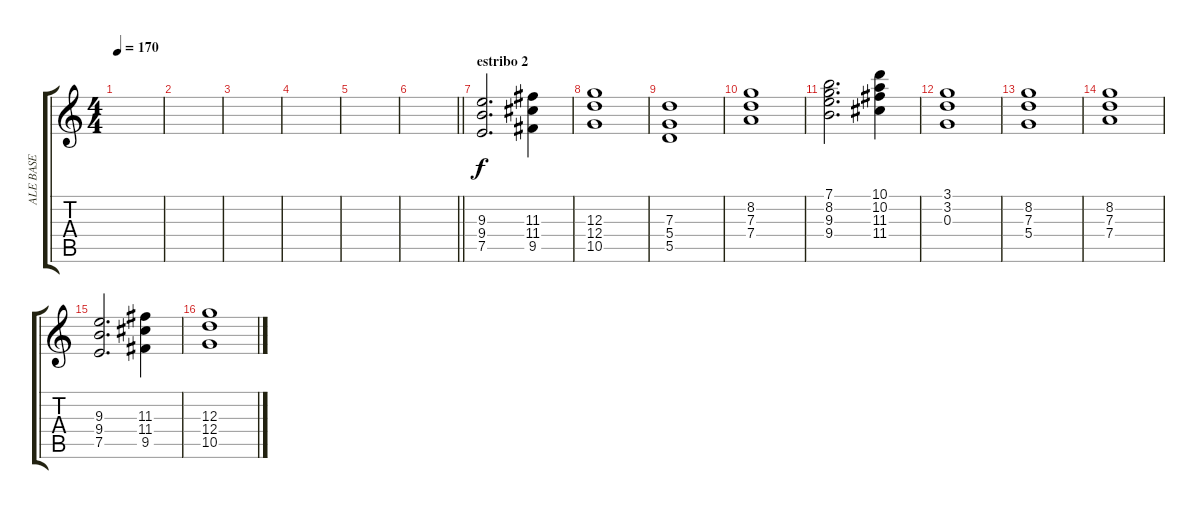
\track ("ALE BASE" "ALE BASE") {instrument overdrivenguitar}
\staff {score tabs}
\tuning (E4 B3 G3 D3 A2 E2) {hide}
\ts (4 4)
\tempo 170
\clef g2
\ks c
|
|
|
|
|
\barLineRight lightlight
|
\section ("" "estribo 2")
(9.3 9.4 7.5).2{d} (11.3 11.4 9.5).4 |
(12.3 12.4 10.5).1 |
(7.3 5.4 5.5).1 |
(8.2 7.3 7.4).1 |
(7.1 8.2 9.3 9.4).2{d} (10.1 10.2 11.3 11.4).4 |
(3.1 3.2 0.3).1 |
(8.2 7.3 5.4).1 |
(8.2 7.3 7.4).1 |
(9.3 9.4 7.5).2{d} (11.3 11.4 9.5).4 |
(12.3 12.4 10.5).1
